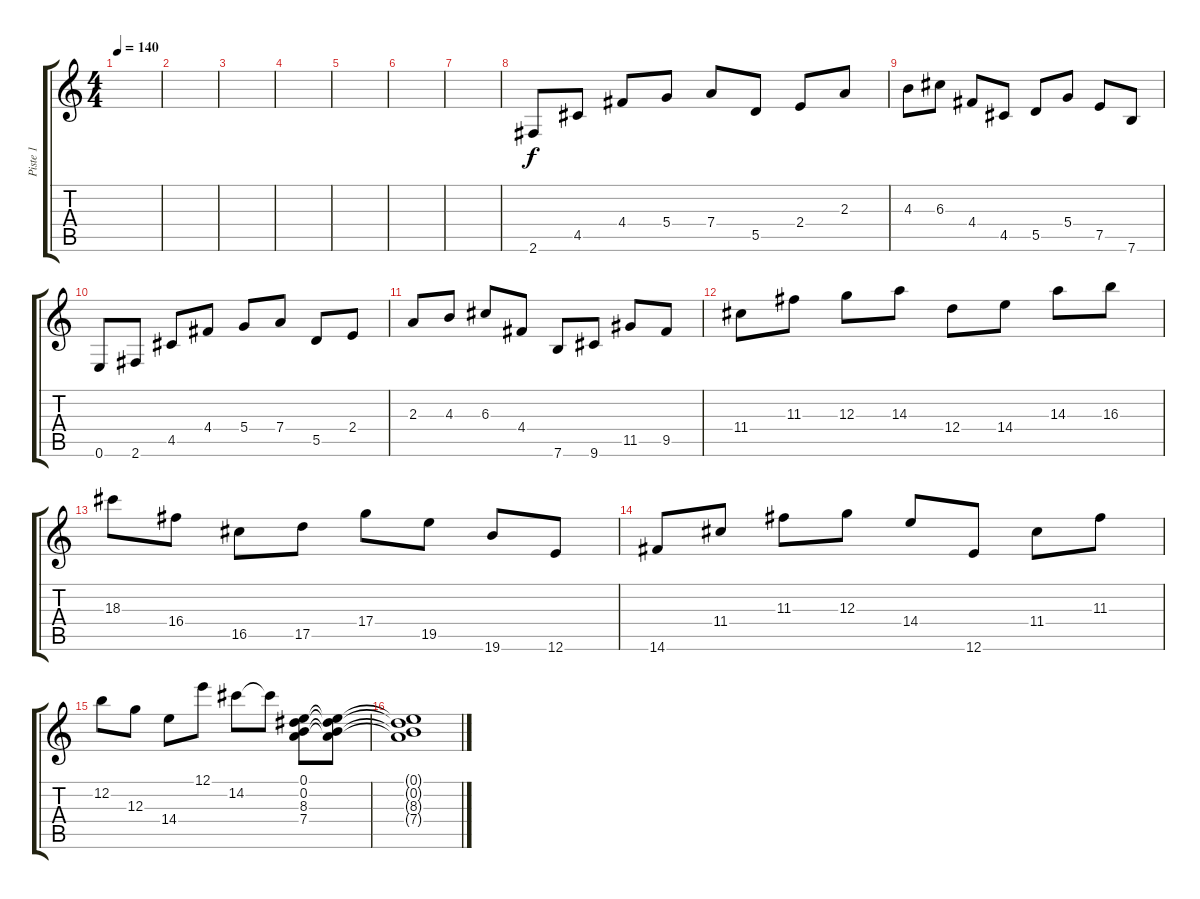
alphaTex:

\track ("Piste 1" "Piste 1") {mute instrument distortionguitar}
\staff {score tabs}
\tuning (E4 B3 G3 D3 A2 E2) {hide}
\ts (4 4)
\tempo 140
\clef g2
\ks c
|
|
|
|
|
|
|
2.6.8 4.5.8 4.4.8 5.4.8 7.4.8 5.5.8 2.4.8 2.3.8 |
4.3.8 6.3.8 4.4.8 4.5.8 5.5.8 5.4.8 7.5.8 7.6.8 |
0.6.8 2.6.8 4.5.8 4.4.8 5.4.8 7.4.8 5.5.8 2.4.8 |
2.3.8 4.3.8 6.3.8 4.4.8 7.6.8 9.6.8 11.5.8 9.5.8 |
11.4.8 11.3.8 12.3.8 14.3.8 12.4.8 14.4.8 14.3.8 16.3.8 |
18.3.8 16.4.8 16.5.8 17.5.8 17.4.8 19.5.8 19.6.8 12.6.8 |
14.6.8 11.4.8 11.3.8 12.3.8 14.4.8 12.6.8 11.4.8 11.3.8 |
12.2.8 12.3.8 14.4.8 12.1.8 14.2.8 14.2{t}.8 (0.1 0.2 8.3 7.4).8{instrument acousticguitarsteel} (0.1{t} 0.2{t} 8.3{t} 7.4{t}).8 |
(0.1{t} 0.2{t} 8.3{t} 7.4{t}).1
